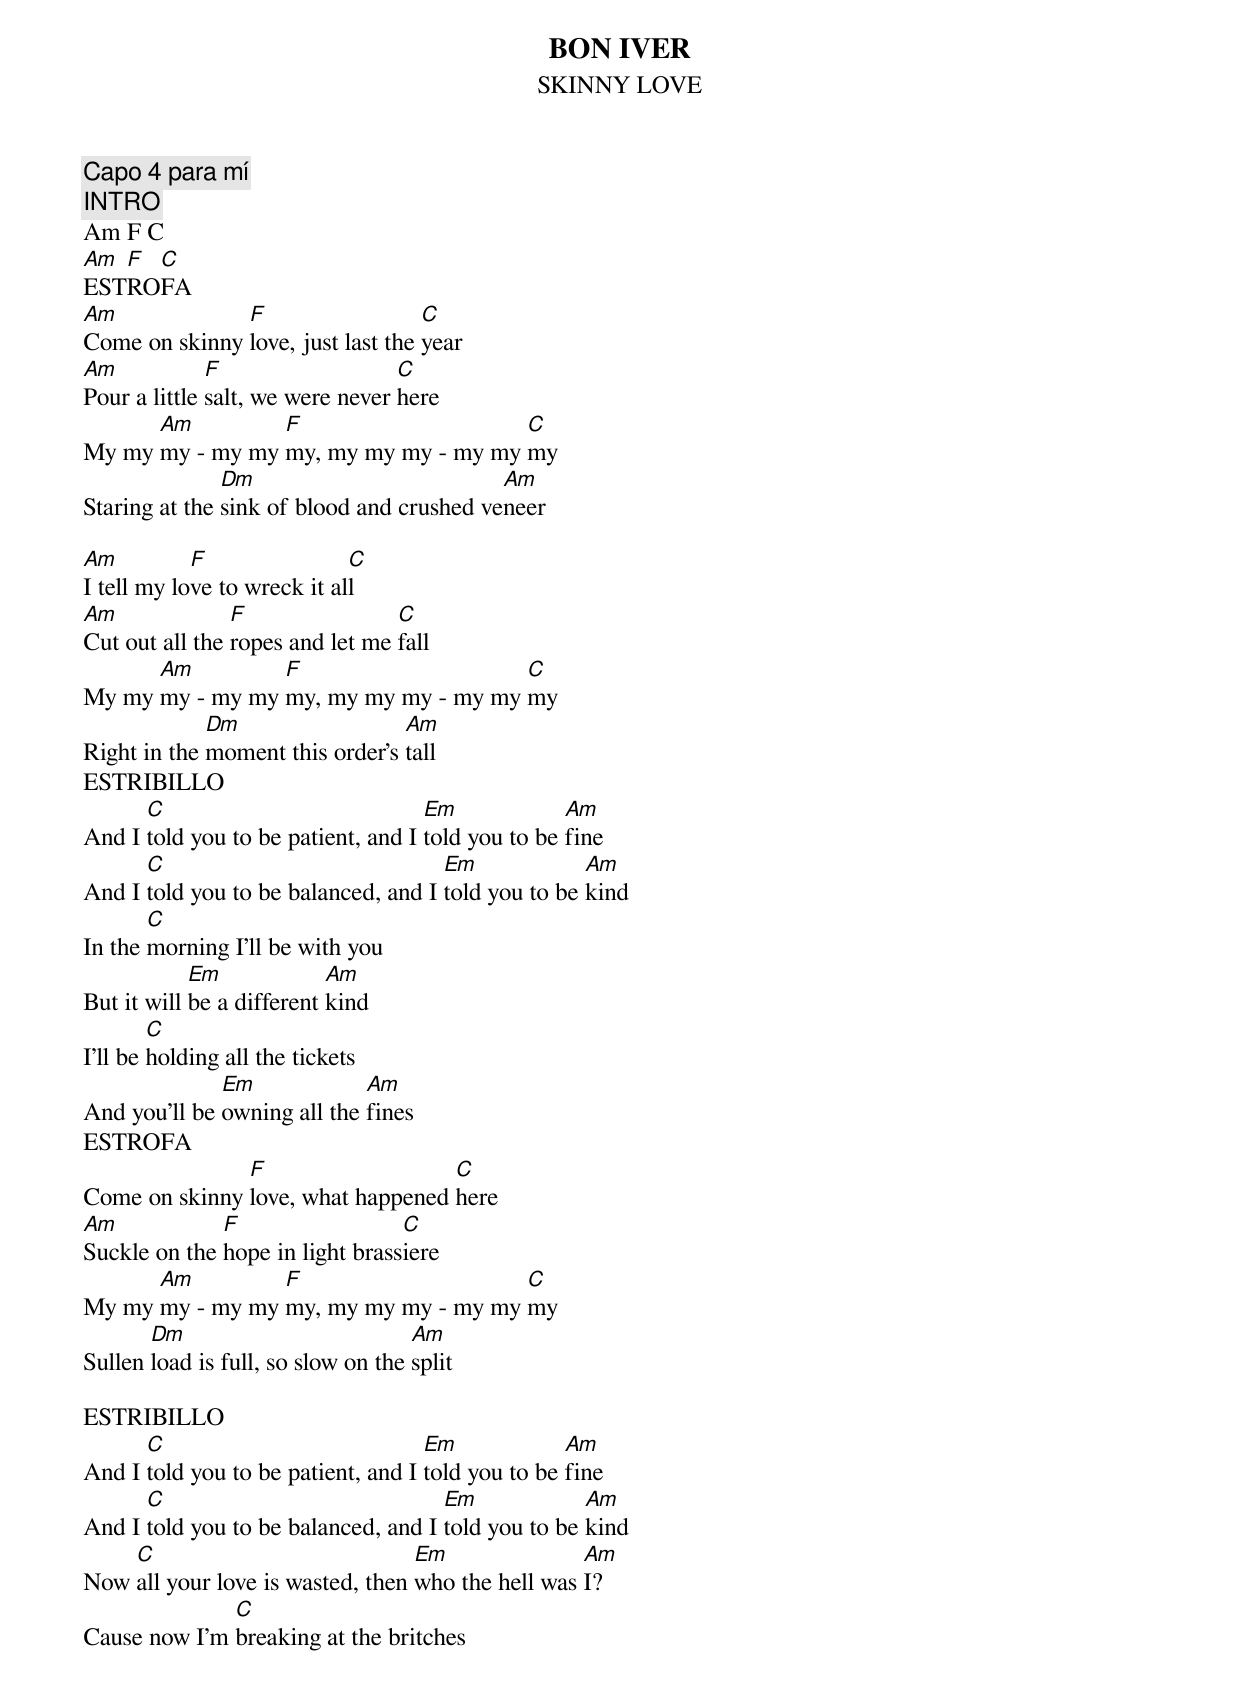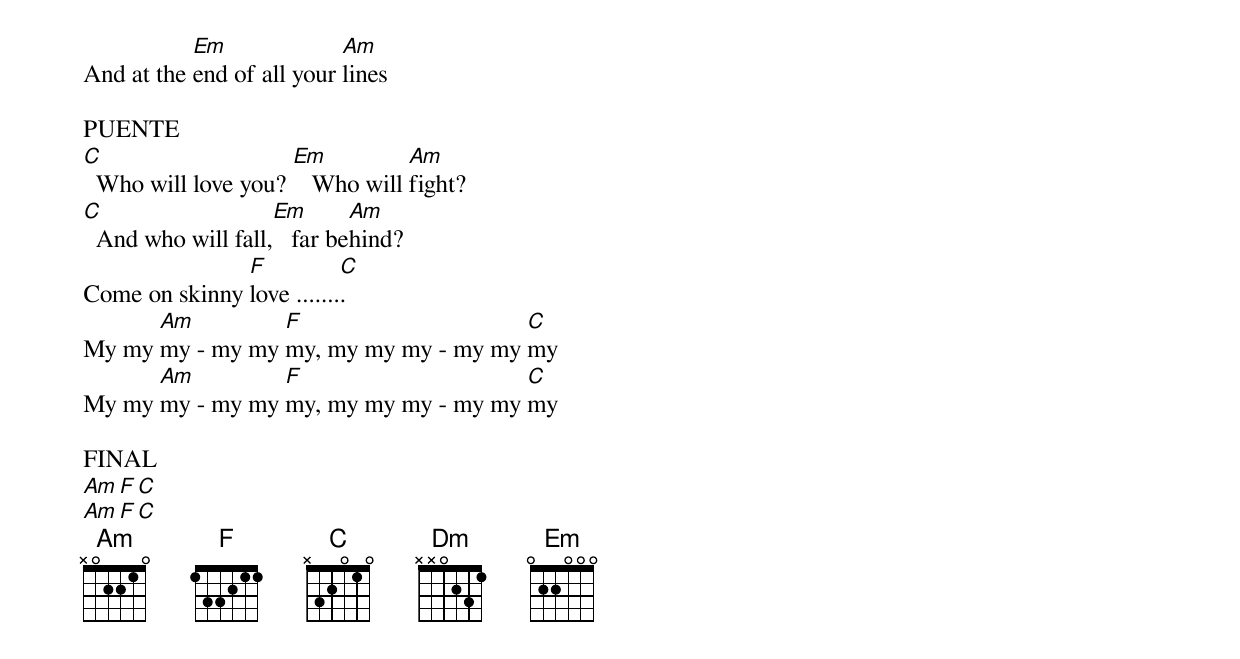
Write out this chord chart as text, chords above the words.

BON IVER
SKINNY LOVE
Capo 4 para mí
INTRO
Am F C
Am F C
ESTROFA
Am             F                   C
Come on skinny love, just last the year
Am            F                   C
Pour a little salt, we were never here
      Am         F                    C
My my my - my my my, my my my - my my my
               Dm                          Am
Staring at the sink of blood and crushed veneer

Am          F                C
I tell my love to wreck it all
Am              F                C
Cut out all the ropes and let me fall
      Am         F                    C
My my my - my my my, my my my - my my my
             Dm                  Am
Right in the moment this order's tall
ESTRIBILLO
      C                             Em             Am
And I told you to be patient, and I told you to be fine
      C                              Em             Am
And I told you to be balanced, and I told you to be kind
       C
In the morning I'll be with you
            Em             Am
But it will be a different kind
        C
I'll be holding all the tickets
              Em             Am
And you'll be owning all the fines
ESTROFA
               F                   C
Come on skinny love, what happened here
Am            F                  C
Suckle on the hope in light brassiere
      Am         F                    C
My my my - my my my, my my my - my my my
       Dm                           Am
Sullen load is full, so slow on the split

ESTRIBILLO
      C                             Em             Am
And I told you to be patient, and I told you to be fine
      C                              Em             Am
And I told you to be balanced, and I told you to be kind
    C                             Em               Am
Now all your love is wasted, then who the hell was I?
              C
Cause now I'm breaking at the britches
           Em              Am
And at the end of all your lines

PUENTE
C                    Em          Am
  Who will love you?    Who will fight?
C                   Em       Am
  And who will fall,   far behind?
               F           C
Come on skinny love ........
      Am         F                    C
My my my - my my my, my my my - my my my
      Am         F                    C
My my my - my my my, my my my - my my my

FINAL
Am  F  C
Am  F  C
